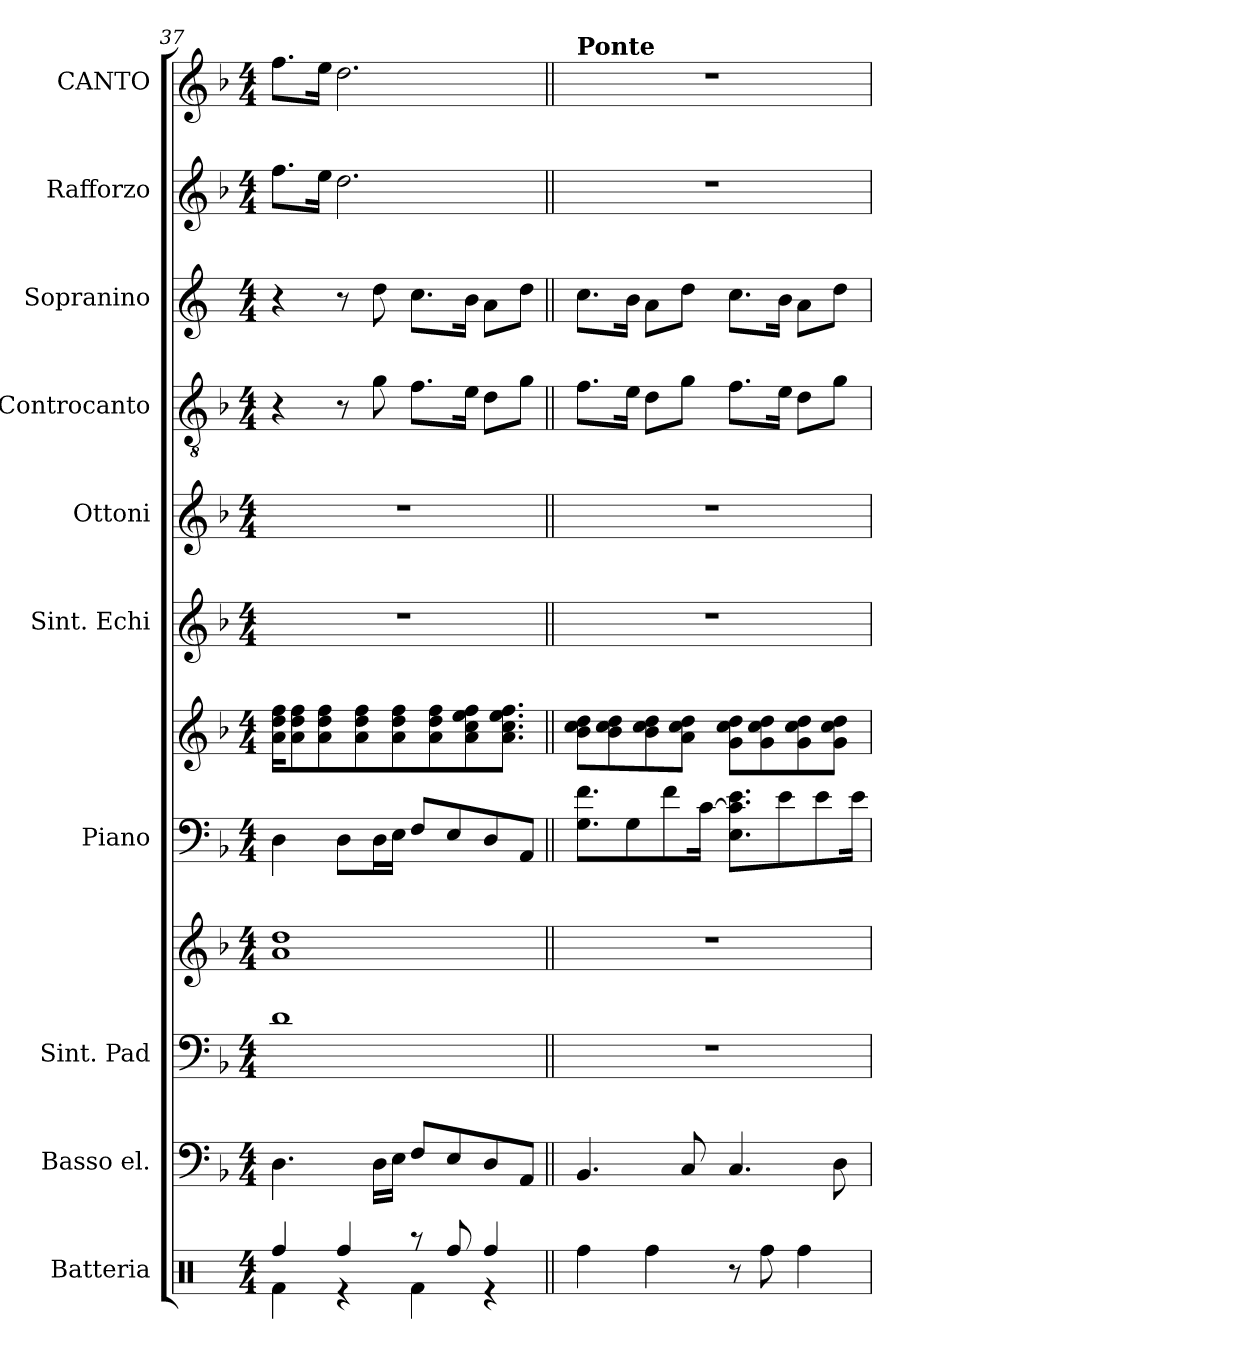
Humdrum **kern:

**kern	**kern	**kern	**kern	**kern	**kern	**kern	**kern	**kern	**kern	**kern	**kern
*part10	*part9	*part8	*part8	*part7	*part7	*part6	*part5	*part4	*part3	*part2	*part1
*staff12	*staff11	*staff10	*staff9	*staff8	*staff7	*staff6	*staff5	*staff4	*staff3	*staff2	*staff1
*I"Batteria	*I"Basso el.	*I"Sint. Pad	*	*I"Piano	*	*I"Sint. Echi	*I"Ottoni	*I"Controcanto	*I"Sopranino	*I"Rafforzo	*I"CANTO
*I'Bat	*I'B.el	*I'SintP	*	*	*	*I'SintE	*I'Ott	*I'cCnt	*I'S.nn	*I'Rfz	*I'Cnt
*clefX	*clefF4	*clefF4	*clefG2	*clefF4	*clefG2	*clefG2	*clefG2	*clefGv2	*clefG2	*clefG2	*clefG2
*	*ITrd7c12	*	*	*	*	*	*	*	*ITrd4c7	*ITrd7c12	*ITrd7c12
*k[]	*k[b-]	*k[b-]	*k[b-]	*k[b-]	*k[b-]	*k[b-]	*k[b-]	*k[b-]	*k[b-]	*k[b-]	*k[b-]
*M4/4	*M4/4	*M4/4	*M4/4	*M4/4	*M4/4	*M4/4	*M4/4	*M4/4	*M4/4	*M4/4	*M4/4
=37	=37	=37	=37	=37	=37	=37	=37	=37	=37	=37	=37
*^	*	*	*	*	*	*	*	*	*	*	*
4Rff/	4Rf\	4.DD\	1d	1a 1dd	4D\	16a\ 16dd\ 16ff\KL	1r	1r	4r	4r	8.f\L	8.f\L
.	.	.	.	.	.	8a\ 8dd\ 8ff\	.	.	.	.	.	.
.	.	.	.	.	.	8a\ 8dd\ 8ff\	.	.	.	.	16e\Jk	16e\Jk
4Rff/	4r	.	.	.	8D\L	.	.	.	8r	8r	2.d\	2.d\
.	.	.	.	.	.	8a\ 8dd\ 8ff\	.	.	.	.	.	.
.	.	16DD\LL	.	.	16D\L	.	.	.	8g\	8g\	.	.
.	.	16EE\JJ	.	.	16E\JJ	8a\ 8dd\ 8ff\	.	.	.	.	.	.
8r	4Rf\	8FF/L	.	.	8F/L	.	.	.	8.f\L	8.f\L	.	.
.	.	.	.	.	.	8a\ 8dd\ 8ff\	.	.	.	.	.	.
8Rff/	.	8EE/	.	.	8E/	.	.	.	.	.	.	.
.	.	.	.	.	.	8a\ 8cc\ 8ee\ 8ff\	.	.	16e\Jk	16e\Jk	.	.
4Rff/	4r	8DD/	.	.	8D/	.	.	.	8d\L	8d\L	.	.
.	.	.	.	.	.	8.a\ 8.cc\ 8.ee\ 8.ff\J	.	.	.	.	.	.
.	.	8AAA/J	.	.	8AA/J	.	.	.	8g\J	8g\J	.	.
*v	*v	*	*	*	*	*	*	*	*	*	*	*
!!LO:PB:g=z
=38||	=38||	=38||	=38||	=38||	=38||	=38||	=38||	=38||	=38||	=38||	=38||
!	!	!	!	!	!	!	!	!	!	!	!LO:TX:a:B:t=Ponte
4Rff\	4.BBB-/	1r	1r	8.G\ 8.f\L	8b-\ 8cc\ 8dd\L	1r	1r	8.f\L	8.f\L	1r	1r
.	.	.	.	.	8b-\ 8cc\ 8dd\	.	.	.	.	.	.
.	.	.	.	8G\	.	.	.	16e\Jk	16e\Jk	.	.
4Rff\	.	.	.	.	8b-\ 8cc\ 8dd\	.	.	8d\L	8d\L	.	.
.	.	.	.	8f\	.	.	.	.	.	.	.
.	8CC/	.	.	.	8a\ 8cc\ 8dd\J	.	.	8g\J	8g\J	.	.
.	.	.	.	[16c\Jk	.	.	.	.	.	.	.
8r	4.CC/	.	.	8.E\ 8.c\] 8.e\L	8g\ 8cc\ 8dd\L	.	.	8.f\L	8.f\L	.	.
8Rff\	.	.	.	.	8g\ 8cc\ 8dd\	.	.	.	.	.	.
.	.	.	.	8e\	.	.	.	16e\Jk	16e\Jk	.	.
4Rff\	.	.	.	.	8g\ 8cc\ 8dd\	.	.	8d\L	8d\L	.	.
.	.	.	.	8e\	.	.	.	.	.	.	.
.	8DD\	.	.	.	8g\ 8cc\ 8dd\J	.	.	8g\J	8g\J	.	.
.	.	.	.	16e\Jk	.	.	.	.	.	.	.
=	=	=	=	=	=	=	=	=	=	=	=
*-	*-	*-	*-	*-	*-	*-	*-	*-	*-	*-	*-
